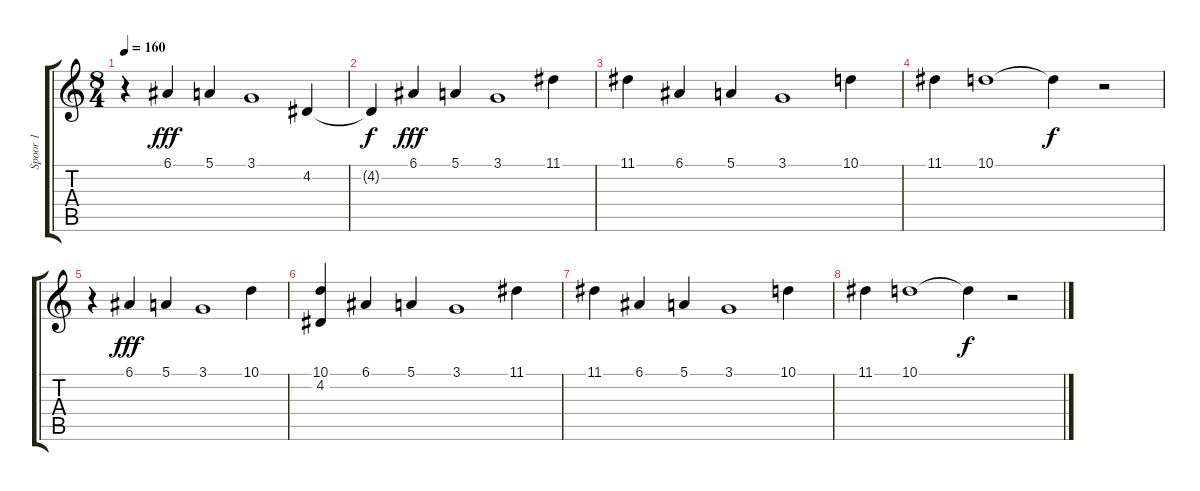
\track ("Spoor 1" "Spoor 1") {instrument flute}
\staff {score tabs}
\tuning (E4 B3 G3 D3 A2 E2) {hide}
\ts (8 4)
\tempo 160
\clef g2
\ks c
r.4{dy mp volume 16 instrument flute} 6.1.4{dy fff} 5.1.4 3.1.1 4.2.4 |
4.2{t}.4{dy f} 6.1.4{dy fff} 5.1.4 3.1.1 11.1.4 |
11.1.4 6.1.4 5.1.4 3.1.1 10.1.4 |
11.1.4 10.1.1 10.1{t}.4{dy f} r.2 |
r.4{volume 16 instrument flute} 6.1.4{dy fff} 5.1.4 3.1.1 10.1.4 |
(10.1 4.2).4 6.1.4 5.1.4 3.1.1 11.1.4 |
11.1.4 6.1.4 5.1.4 3.1.1 10.1.4 |
11.1.4 10.1.1 10.1{t}.4{dy f} r.2
